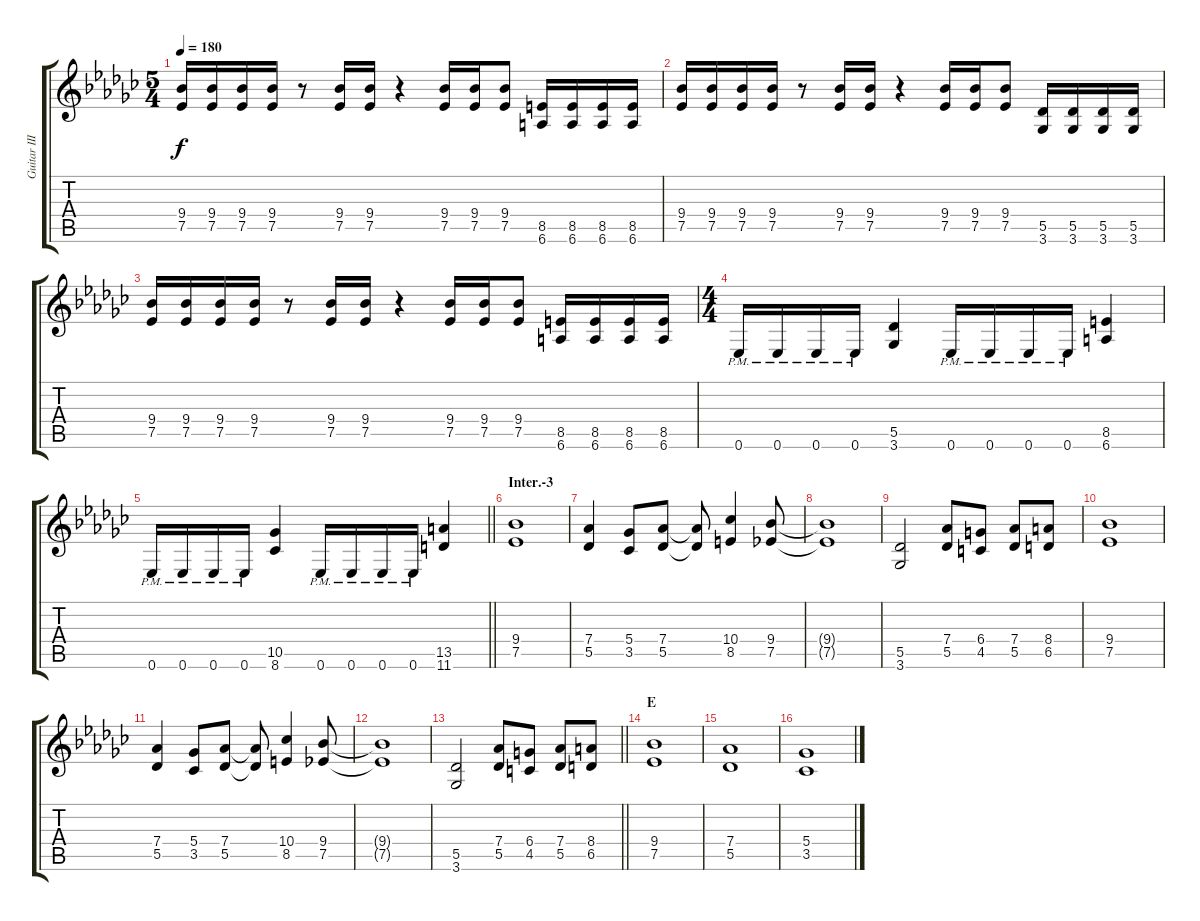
\track ("Guitar III(Kawaguchi Norimi/\"Christina\")" "Guitar III") {instrument overdrivenguitar}
\staff {score tabs}
\tuning (Eb4 Bb3 Gb3 Db3 Ab2 Eb2) {hide}
\ts (5 4)
\tempo 180
\clef g2
\ks gb
(9.4 7.5).16{dy f} (9.4 7.5).16 (9.4 7.5).16 (9.4 7.5).16 r.8 (9.4 7.5).16 (9.4 7.5).16 r.4 (9.4 7.5).16 (9.4 7.5).16 (9.4 7.5).8 (8.5 6.6).16 (8.5 6.6).16 (8.5 6.6).16 (8.5 6.6).16 |
(9.4 7.5).16 (9.4 7.5).16 (9.4 7.5).16 (9.4 7.5).16 r.8 (9.4 7.5).16 (9.4 7.5).16 r.4 (9.4 7.5).16 (9.4 7.5).16 (9.4 7.5).8 (5.5 3.6).16 (5.5 3.6).16 (5.5 3.6).16 (5.5 3.6).16 |
(9.4 7.5).16 (9.4 7.5).16 (9.4 7.5).16 (9.4 7.5).16 r.8 (9.4 7.5).16 (9.4 7.5).16 r.4 (9.4 7.5).16 (9.4 7.5).16 (9.4 7.5).8 (8.5 6.6).16 (8.5 6.6).16 (8.5 6.6).16 (8.5 6.6).16 |
\ts (4 4)
0.6{pm}.16 0.6{pm}.16 0.6{pm}.16 0.6{pm}.16 (5.5 3.6).4 0.6{pm}.16 0.6{pm}.16 0.6{pm}.16 0.6{pm}.16 (8.5 6.6).4 |
\barLineRight lightlight
0.6{pm}.16 0.6{pm}.16 0.6{pm}.16 0.6{pm}.16 (10.5 8.6).4 0.6{pm}.16 0.6{pm}.16 0.6{pm}.16 0.6{pm}.16 (13.5 11.6).4 |
\section ("" "Inter.-3")
(9.4 7.5).1 |
(7.4 5.5).4 (5.4 3.5).8 (7.4 5.5).8 (7.4{t} 5.5{t}).8 (10.4 8.5).4 (9.4 7.5).8 |
(9.4{t} 7.5{t}).1 |
(5.5 3.6).2 (7.4 5.5).8 (6.4 4.5).8 (7.4 5.5).8 (8.4 6.5).8 |
(9.4 7.5).1 |
(7.4 5.5).4 (5.4 3.5).8 (7.4 5.5).8 (7.4{t} 5.5{t}).8 (10.4 8.5).4 (9.4 7.5).8 |
(9.4{t} 7.5{t}).1 |
\barLineRight lightlight
(5.5 3.6).2 (7.4 5.5).8 (6.4 4.5).8 (7.4 5.5).8 (8.4 6.5).8 |
\section ("" "E")
(9.4 7.5).1 |
(7.4 5.5).1 |
(5.4 3.5).1
